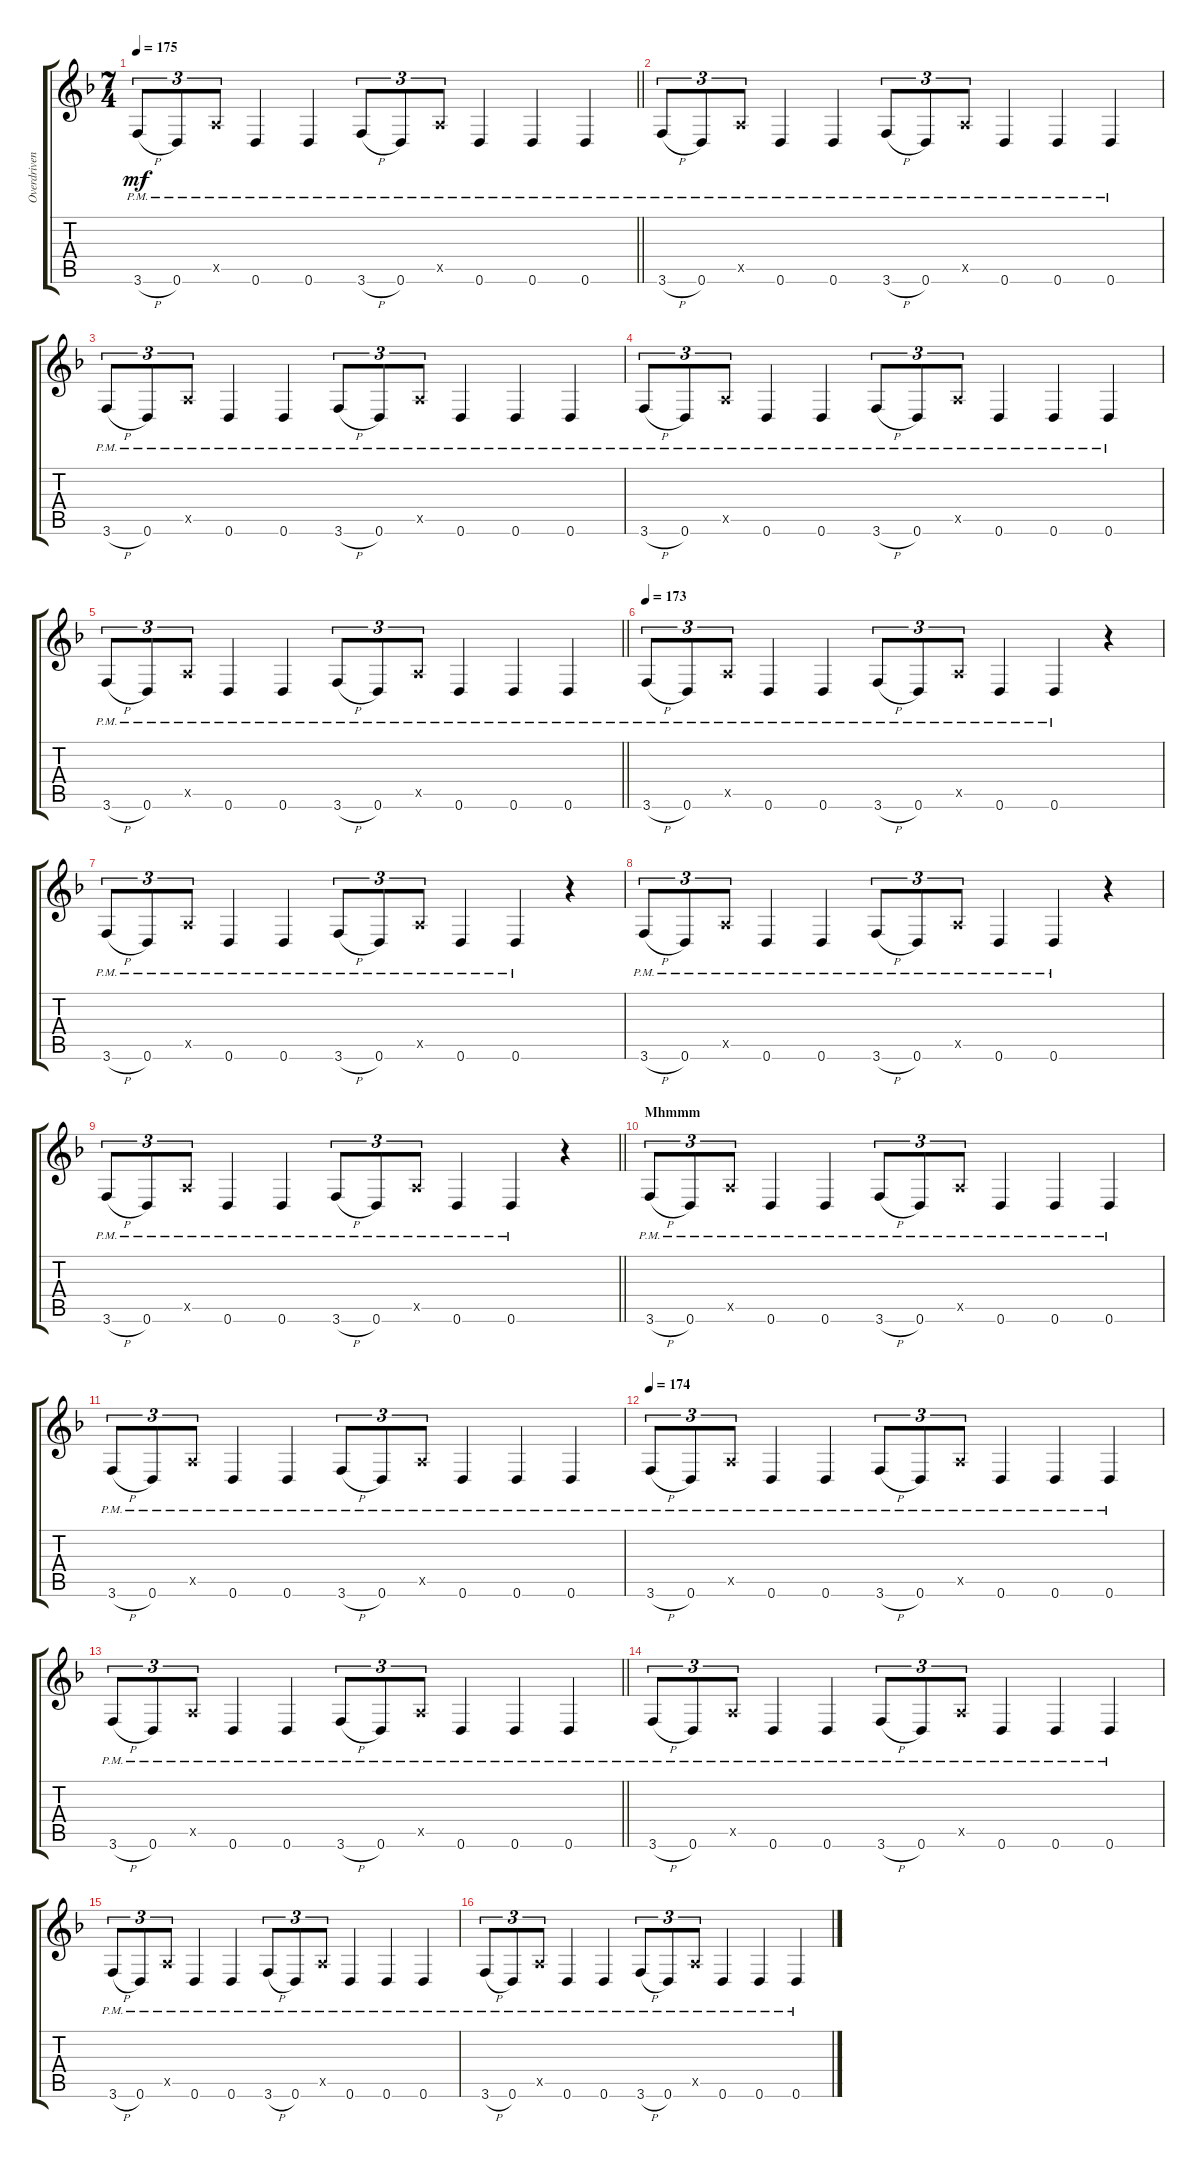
\track ("Overdriven Guitar" "Overdriven") {instrument overdrivenguitar}
\staff {score tabs}
\tuning (E4 B3 G3 D3 A2 D2) {hide}
\ts (7 4)
\tempo 175
\clef g2
\barLineRight lightlight
\ks dminor
3.6{h pm}.8{tu (3 2) dy mf} 0.6{pm}.8{tu (3 2)} 0.5{pm x}.8{tu (3 2)} 0.6{pm}.4 0.6{pm}.4 3.6{h pm}.8{tu (3 2)} 0.6{pm}.8{tu (3 2)} 0.5{pm x}.8{tu (3 2)} 0.6{pm}.4 0.6{pm}.4 0.6{pm}.4 |
3.6{h pm}.8{tu (3 2)} 0.6{pm}.8{tu (3 2)} 0.5{pm x}.8{tu (3 2)} 0.6{pm}.4 0.6{pm}.4 3.6{h pm}.8{tu (3 2)} 0.6{pm}.8{tu (3 2)} 0.5{pm x}.8{tu (3 2)} 0.6{pm}.4 0.6{pm}.4 0.6{pm}.4 |
3.6{h pm}.8{tu (3 2)} 0.6{pm}.8{tu (3 2)} 0.5{pm x}.8{tu (3 2)} 0.6{pm}.4 0.6{pm}.4 3.6{h pm}.8{tu (3 2)} 0.6{pm}.8{tu (3 2)} 0.5{pm x}.8{tu (3 2)} 0.6{pm}.4 0.6{pm}.4 0.6{pm}.4 |
3.6{h pm}.8{tu (3 2)} 0.6{pm}.8{tu (3 2)} 0.5{pm x}.8{tu (3 2)} 0.6{pm}.4 0.6{pm}.4 3.6{h pm}.8{tu (3 2)} 0.6{pm}.8{tu (3 2)} 0.5{pm x}.8{tu (3 2)} 0.6{pm}.4 0.6{pm}.4 0.6{pm}.4 |
\barLineRight lightlight
3.6{h pm}.8{tu (3 2)} 0.6{pm}.8{tu (3 2)} 0.5{pm x}.8{tu (3 2)} 0.6{pm}.4 0.6{pm}.4 3.6{h pm}.8{tu (3 2)} 0.6{pm}.8{tu (3 2)} 0.5{pm x}.8{tu (3 2)} 0.6{pm}.4 0.6{pm}.4 0.6{pm}.4 |
\tempo 173
3.6{h pm}.8{tu (3 2)} 0.6{pm}.8{tu (3 2)} 0.5{pm x}.8{tu (3 2)} 0.6{pm}.4 0.6{pm}.4 3.6{h pm}.8{tu (3 2)} 0.6{pm}.8{tu (3 2)} 0.5{pm x}.8{tu (3 2)} 0.6{pm}.4 0.6{pm}.4 r.4 |
3.6{h pm}.8{tu (3 2)} 0.6{pm}.8{tu (3 2)} 0.5{pm x}.8{tu (3 2)} 0.6{pm}.4 0.6{pm}.4 3.6{h pm}.8{tu (3 2)} 0.6{pm}.8{tu (3 2)} 0.5{pm x}.8{tu (3 2)} 0.6{pm}.4 0.6{pm}.4 r.4 |
3.6{h pm}.8{tu (3 2)} 0.6{pm}.8{tu (3 2)} 0.5{pm x}.8{tu (3 2)} 0.6{pm}.4 0.6{pm}.4 3.6{h pm}.8{tu (3 2)} 0.6{pm}.8{tu (3 2)} 0.5{pm x}.8{tu (3 2)} 0.6{pm}.4 0.6{pm}.4 r.4 |
\barLineRight lightlight
3.6{h pm}.8{tu (3 2)} 0.6{pm}.8{tu (3 2)} 0.5{pm x}.8{tu (3 2)} 0.6{pm}.4 0.6{pm}.4 3.6{h pm}.8{tu (3 2)} 0.6{pm}.8{tu (3 2)} 0.5{pm x}.8{tu (3 2)} 0.6{pm}.4 0.6{pm}.4 r.4 |
\section ("" "Mhmmm")
3.6{h pm}.8{tu (3 2)} 0.6{pm}.8{tu (3 2)} 0.5{pm x}.8{tu (3 2)} 0.6{pm}.4 0.6{pm}.4 3.6{h pm}.8{tu (3 2)} 0.6{pm}.8{tu (3 2)} 0.5{pm x}.8{tu (3 2)} 0.6{pm}.4 0.6{pm}.4 0.6{pm}.4 |
3.6{h pm}.8{tu (3 2)} 0.6{pm}.8{tu (3 2)} 0.5{pm x}.8{tu (3 2)} 0.6{pm}.4 0.6{pm}.4 3.6{h pm}.8{tu (3 2)} 0.6{pm}.8{tu (3 2)} 0.5{pm x}.8{tu (3 2)} 0.6{pm}.4 0.6{pm}.4 0.6{pm}.4 |
\tempo 174
3.6{h pm}.8{tu (3 2)} 0.6{pm}.8{tu (3 2)} 0.5{pm x}.8{tu (3 2)} 0.6{pm}.4 0.6{pm}.4 3.6{h pm}.8{tu (3 2)} 0.6{pm}.8{tu (3 2)} 0.5{pm x}.8{tu (3 2)} 0.6{pm}.4 0.6{pm}.4 0.6{pm}.4 |
\barLineRight lightlight
3.6{h pm}.8{tu (3 2)} 0.6{pm}.8{tu (3 2)} 0.5{pm x}.8{tu (3 2)} 0.6{pm}.4 0.6{pm}.4 3.6{h pm}.8{tu (3 2)} 0.6{pm}.8{tu (3 2)} 0.5{pm x}.8{tu (3 2)} 0.6{pm}.4 0.6{pm}.4 0.6{pm}.4 |
3.6{h pm}.8{tu (3 2)} 0.6{pm}.8{tu (3 2)} 0.5{pm x}.8{tu (3 2)} 0.6{pm}.4 0.6{pm}.4 3.6{h pm}.8{tu (3 2)} 0.6{pm}.8{tu (3 2)} 0.5{pm x}.8{tu (3 2)} 0.6{pm}.4 0.6{pm}.4 0.6{pm}.4 |
3.6{h pm}.8{tu (3 2)} 0.6{pm}.8{tu (3 2)} 0.5{pm x}.8{tu (3 2)} 0.6{pm}.4 0.6{pm}.4 3.6{h pm}.8{tu (3 2)} 0.6{pm}.8{tu (3 2)} 0.5{pm x}.8{tu (3 2)} 0.6{pm}.4 0.6{pm}.4 0.6{pm}.4 |
3.6{h pm}.8{tu (3 2)} 0.6{pm}.8{tu (3 2)} 0.5{pm x}.8{tu (3 2)} 0.6{pm}.4 0.6{pm}.4 3.6{h pm}.8{tu (3 2)} 0.6{pm}.8{tu (3 2)} 0.5{pm x}.8{tu (3 2)} 0.6{pm}.4 0.6{pm}.4 0.6{pm}.4
